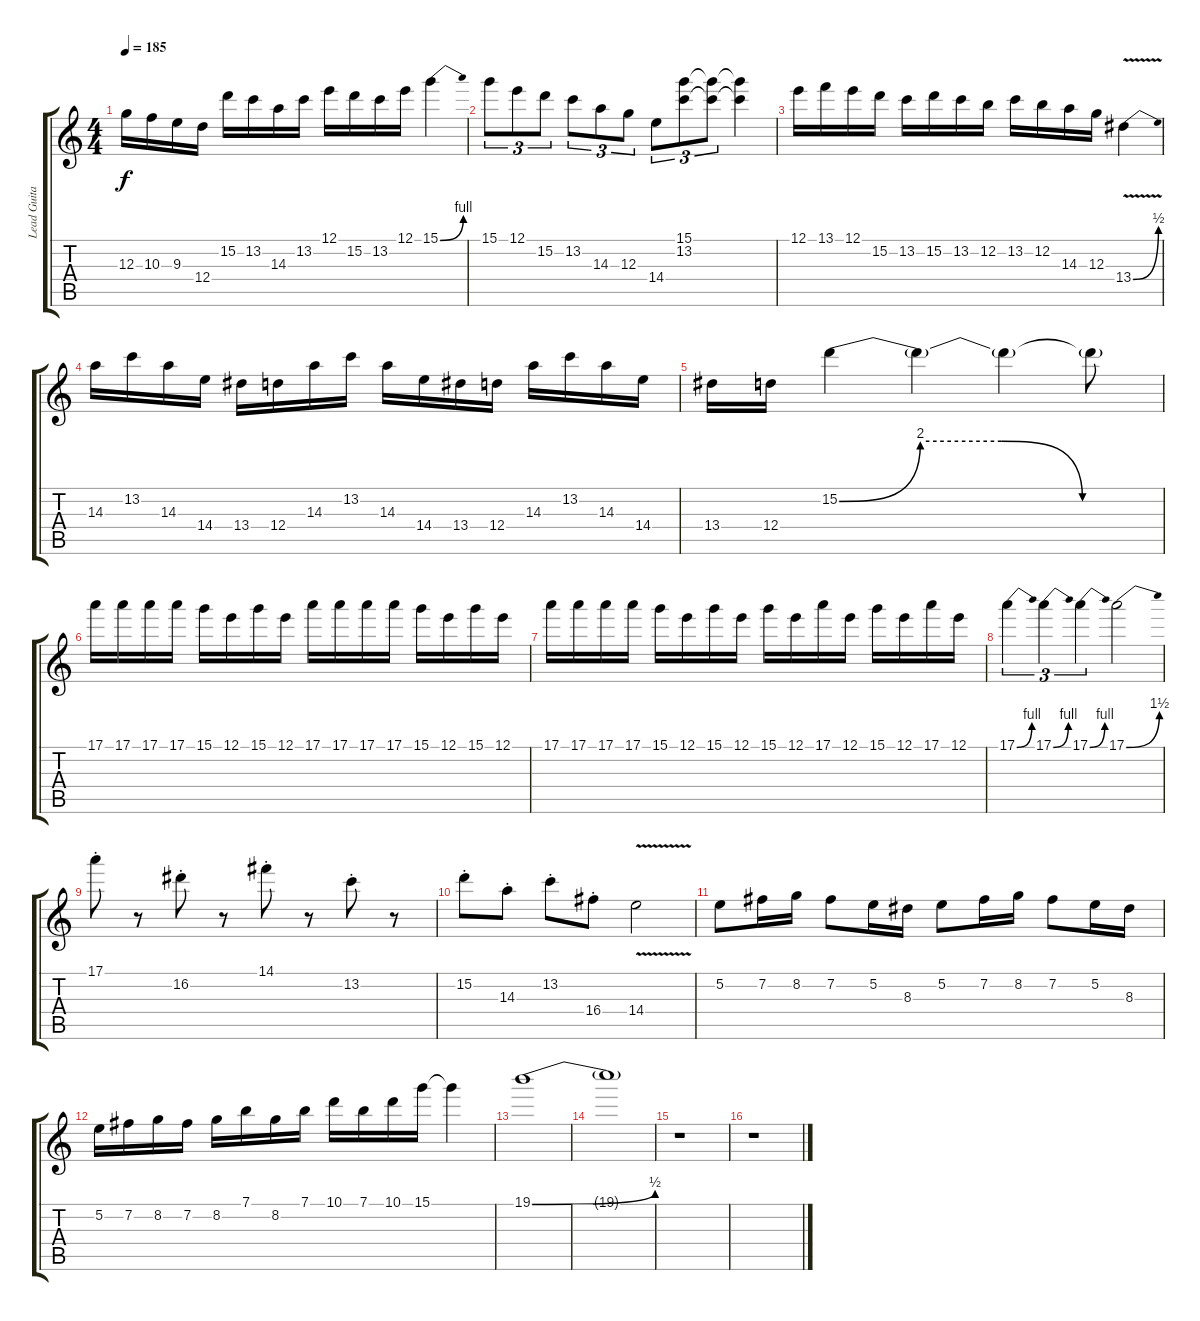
\track ("Lead Guitar" "Lead Guita") {instrument overdrivenguitar}
\staff {score tabs}
\tuning (E4 B3 G3 D3 A2 E2) {hide}
\ts (4 4)
\tempo 185
\clef g2
\ks c
12.3.16{dy f} 10.3.16 9.3.16 12.4.16 15.2.16 13.2.16 14.3.16 13.2.16 12.1.16 15.2.16 13.2.16 12.1.16 15.1{be (bend 0 0 60 4)}.4 |
15.1.8{tu (3 2)} 12.1.8{tu (3 2)} 15.2.8{tu (3 2)} 13.2.8{tu (3 2)} 14.3.8{tu (3 2)} 12.3.8{tu (3 2)} 14.4.8{tu (3 2)} (15.1 13.2).8{tu (3 2)} (15.1{t} 13.2{t}).8{tu (3 2)} (15.1{t} 13.2{t}).4 |
12.1.16 13.1.16 12.1.16 15.2.16 13.2.16 15.2.16 13.2.16 12.2.16 13.2.16 12.2.16 14.3.16 12.3.16 13.4{be (bend 0 0 60 2) v}.4 |
14.3.16 13.2.16 14.3.16 14.4.16 13.4.16 12.4.16 14.3.16 13.2.16 14.3.16 14.4.16 13.4.16 12.4.16 14.3.16 13.2.16 14.3.16 14.4.16 |
13.4.16 12.4.16 15.2{be (custom 0 0 15 8 30 8 45 0 60 0)}.4 15.2{t}.4 15.2{t}.4 15.2{t}.8 |
17.1.16 17.1.16 17.1.16 17.1.16 15.1.16 12.1.16 15.1.16 12.1.16 17.1.16 17.1.16 17.1.16 17.1.16 15.1.16 12.1.16 15.1.16 12.1.16 |
17.1.16 17.1.16 17.1.16 17.1.16 15.1.16 12.1.16 15.1.16 12.1.16 15.1.16 12.1.16 17.1.16 12.1.16 15.1.16 12.1.16 17.1.16 12.1.16 |
17.1{be (bend 0 0 60 4)}.4{tu (3 2)} 17.1{be (bend 0 0 60 4)}.4{tu (3 2)} 17.1{be (bend 0 0 60 4)}.4{tu (3 2)} 17.1{be (bend 0 0 60 6)}.2 |
17.1{st}.8 r.8 16.2{st}.8 r.8 14.1{st}.8 r.8 13.2{st}.8 r.8 |
15.2{st}.8 14.3{st}.8 13.2{st}.8 16.4{st}.8 14.4{v}.2 |
5.2.8 7.2.16 8.2.16 7.2.8 5.2.16 8.3.16 5.2.8 7.2.16 8.2.16 7.2.8 5.2.16 8.3.16 |
5.2.16 7.2.16 8.2.16 7.2.16 8.2.16 7.1.16 8.2.16 7.1.16 10.1.16 7.1.16 10.1.16 15.1.16 15.1{t}.4 |
19.1{be (bend 0 0 60 2)}.1 |
19.1{t}.1 |
r.1 |
r.1
